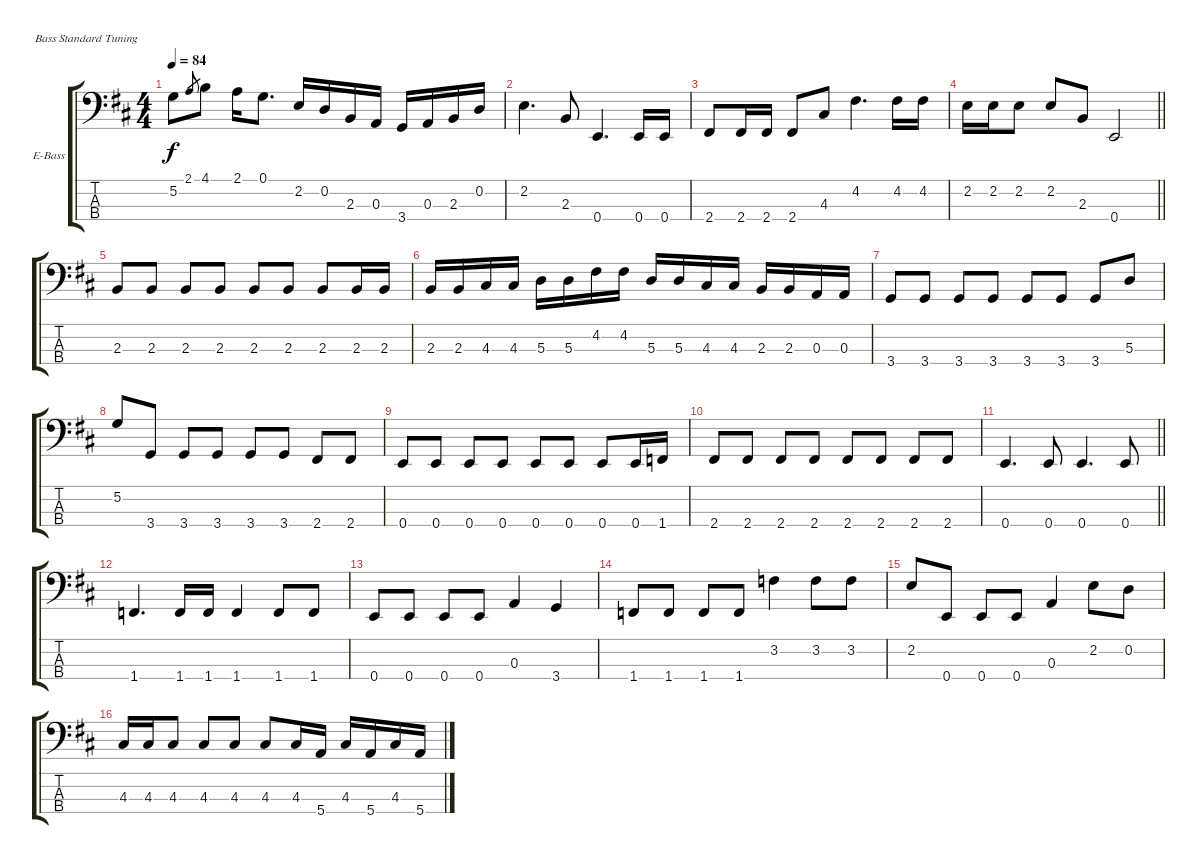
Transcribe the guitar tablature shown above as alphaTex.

\defaultSystemsLayout 4
\bracketExtendMode groupsimilarinstruments
\firstSystemTrackNameOrientation horizontal
\otherSystemsTrackNameOrientation horizontal
\track ("Electric Bass" "E-Bass") {multiBarRest instrument electricbassfinger}
\staff {score tabs}
\tuning (G2 D2 A1 E1)
\ts (4 4)
\tempo 84
\clef f4
\ks bminor
5.2.8{dy f} 2.1.8{gr} 4.1.8 2.1.16 0.1.8{d} 2.2.16 0.2.16 2.3.16 0.3.16 3.4.16 0.3.16 2.3.16 0.2.16 |
2.2.4{d} 2.3.8 0.4.4{d} 0.4.16 0.4.16 |
2.4.8 2.4.16 2.4.16 2.4.8 4.3.8 4.2.4{d} 4.2.16 4.2.16 |
\barLineRight lightlight
2.2.16 2.2.16 2.2.8 2.2.8 2.3.8 0.4.2 |
2.3.8 2.3.8 2.3.8 2.3.8 2.3.8 2.3.8 2.3.8 2.3.16 2.3.16 |
2.3.16 2.3.16 4.3.16 4.3.16 5.3.16 5.3.16 4.2.16 4.2.16 5.3.16 5.3.16 4.3.16 4.3.16 2.3.16 2.3.16 0.3.16 0.3.16 |
3.4.8 3.4.8 3.4.8 3.4.8 3.4.8 3.4.8 3.4.8 5.3.8 |
5.2.8 3.4.8 3.4.8 3.4.8 3.4.8 3.4.8 2.4.8 2.4.8 |
0.4.8 0.4.8 0.4.8 0.4.8 0.4.8 0.4.8 0.4.8 0.4.16 1.4.16 |
2.4.8 2.4.8 2.4.8 2.4.8 2.4.8 2.4.8 2.4.8 2.4.8 |
\barLineRight lightlight
0.4.4{d} 0.4.8 0.4.4{d} 0.4.8 |
1.4.4{d} 1.4.16 1.4.16 1.4.4 1.4.8 1.4.8 |
0.4.8 0.4.8 0.4.8 0.4.8 0.3.4 3.4.4 |
1.4.8 1.4.8 1.4.8 1.4.8 3.2.4 3.2.8 3.2.8 |
2.2.8 0.4.8 0.4.8 0.4.8 0.3.4 2.2.8 0.2.8 |
4.3.16 4.3.16 4.3.8 4.3.8 4.3.8 4.3.8 4.3.16 5.4.16 4.3.16 5.4.16 4.3.16 5.4.16
